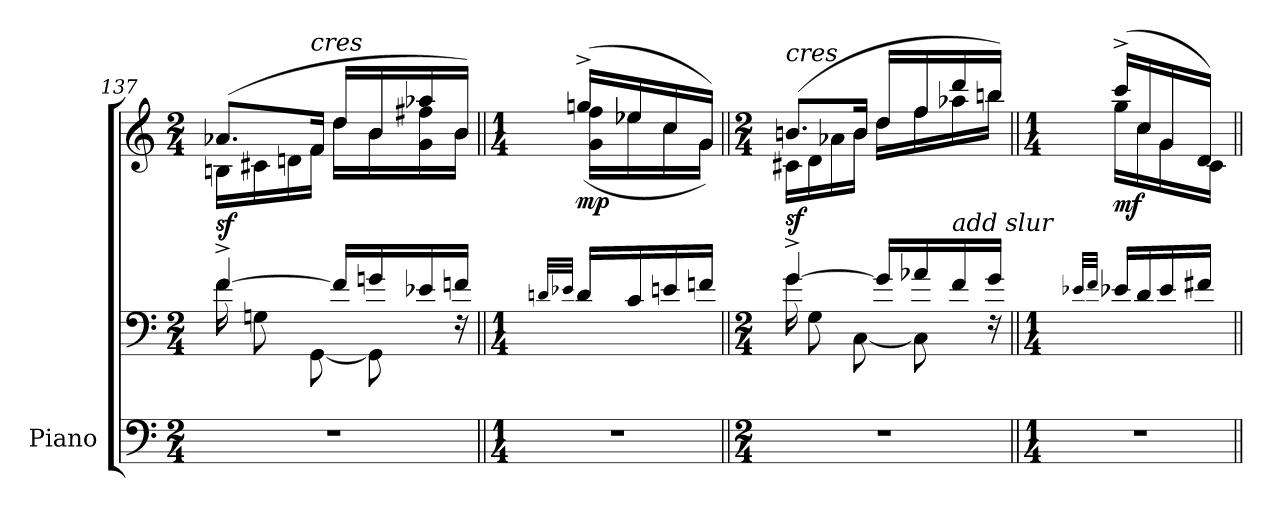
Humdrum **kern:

**kern	**kern	**kern	**dynam
*part1	*part1	*part1	*part1
*staff3	*staff2	*staff1	*staff1/2/3
*I"Piano	*	*	*
*I'Pno.	*	*	*
!!LO:LB:g=z
*clefF4	*clefF4	*clefG2	*
*k[]	*k[]	*k[]	*
*M2/4	*M2/4	*M2/4	*
=137	=137	=137	=137
*	*^	*^	*
!	!	!	!	!	!LO:DY:a=2
2r	[4f^/	16f\	(>8.a-X/L	16Bn\LL	sf
.	.	8Gn\	.	16c#X\	.
.	.	.	.	16dn\	.
!	!	!	!LO:TX:a:i:t=cres	!	!
.	.	[8GG\	16f/Jk	16f\JJ	.
.	16f/LL]	.	16dd/LL	16dd\LL	.
.	16gn/	8GG\]	16b/	16b\	.
.	16e-X/	.	16aa-X/	16g\ 16ff#X\	.
.	16fn/JJ	16rF	16b/JJ)	16b\JJ	.
*	*v	*v	*	*	*
=138||	=138||	=138||	=138||	=138||
*M1/4	*M1/4	*M1/4	*	*
.	32qdn/LLL	.	.	.
.	32qe-X/JJJ	.	.	.
!	!	!	!	!LO:DY:b
4r	16d/LL	(>(>16ggn^/LL	16g\ 16ff\LL	mp
.	16c/	16ee-X/	16ee-\	.
.	16en/	16cc/	16cc\	.
.	16fn/JJ	16g/JJ))	16g\JJ	.
=139||	=139||	=139||	=139||	=139||
*M2/4	*M2/4	*M2/4	*	*
*	*^	*	*	*
!	!	!	!LO:TX:a:i:t=cres	!	!
!	!	!	!	!	!LO:DY:a=2
2r	[4g^/	16g\	(>8.bn/L	16c#X\LL	sf
.	.	8G\	.	16d\	.
.	.	.	.	16a-X\	.
.	.	[8C\	16b/Jk	16b\JJ	.
.	16g/LL]	.	16dd/LL	16dd\LL	.
.	16a-X/	8C\]	16ff/	16ff\	.
!	!LO:TX:a:i:t=add slur	!	!	!	!
.	16f/	.	16ddd/	16aa-X\	.
.	16g/JJ	16rF	16bbn/JJ)	16bb\JJ	.
*	*v	*v	*	*	*
=140||	=140||	=140||	=140||	=140||
*M1/4	*M1/4	*M1/4	*	*
.	32qe-X/LLL	.	.	.
.	32qf/JJJ	.	.	.
!	!	!	!	!LO:DY:b
4r	16e-/LL	(>16ccc^/LL	16gg\LL	mf
.	16d/	16cc/	16cc\	.
.	16e-/	16g/	16g\	.
.	16f#X/JJ	16d/JJ)	16c\JJ	.
*	*	*v	*v	*
=||	=||	=||	=||
*-	*-	*-	*-
